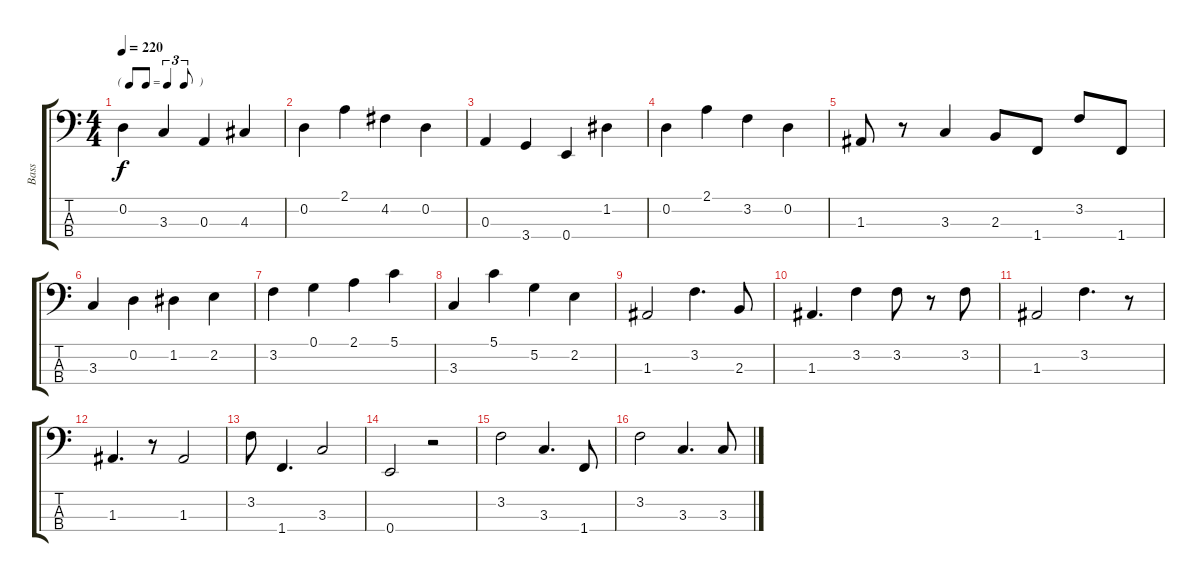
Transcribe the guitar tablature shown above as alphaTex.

\track ("Bass" "Bass") {instrument acousticbass}
\staff {score tabs}
\tuning (G2 D2 A1 E1) {hide}
\ts (4 4)
\tf triplet8th
\tempo 220
\clef f4
\ks c
0.2.4{dy f} 3.3.4 0.3.4 4.3.4 |
0.2.4 2.1.4 4.2.4 0.2.4 |
0.3.4 3.4.4 0.4.4 1.2.4 |
0.2.4 2.1.4 3.2.4 0.2.4 |
1.3.8 r.8 3.3.4 2.3.8 1.4.8 3.2.8 1.4.8 |
3.3.4 0.2.4 1.2.4 2.2.4 |
3.2.4 0.1.4 2.1.4 5.1.4 |
3.3.4 5.1.4 5.2.4 2.2.4 |
1.3.2 3.2.4{d} 2.3.8 |
1.3.4{d} 3.2.4 3.2.8 r.8 3.2.8 |
1.3.2 3.2.4{d} r.8 |
1.3.4{d} r.8 1.3.2 |
3.2.8 1.4.4{d} 3.3.2 |
0.4.2 r.2 |
3.2.2 3.3.4{d} 1.4.8 |
3.2.2 3.3.4{d} 3.3.8
